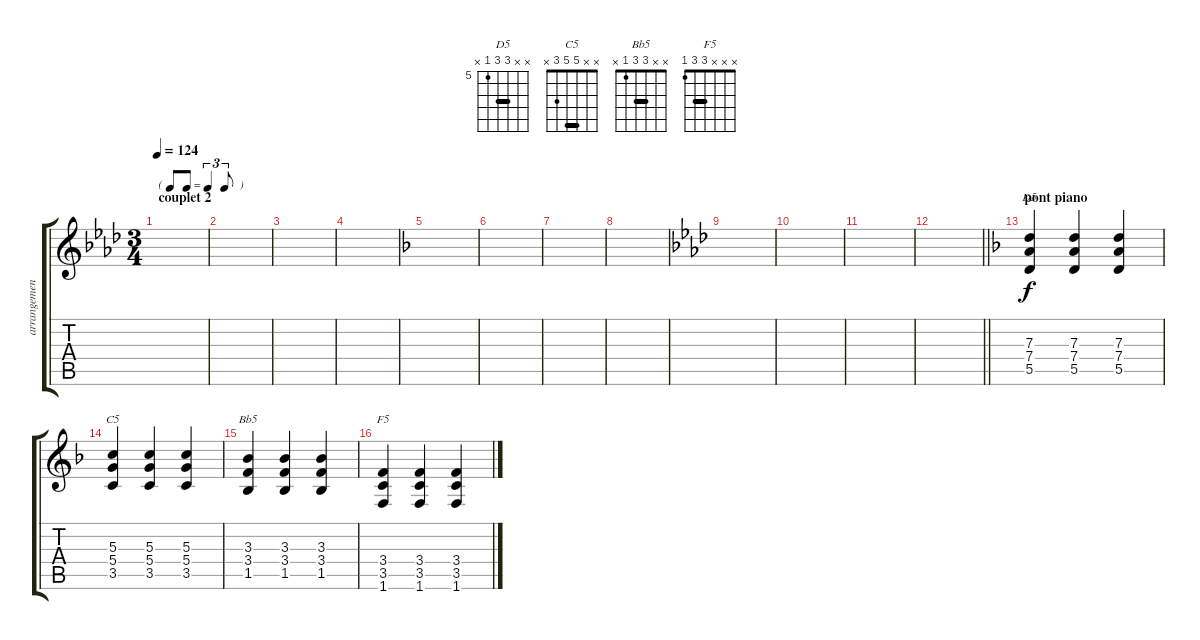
\track ("arrangements piano" "arrangemen") {instrument electricguitarjazz}
\staff {score tabs}
\tuning (E4 B3 G3 D3 A2 E2) {hide}
\chord ("D5" x x 7 7 5 x) {firstfret 5 barre 7}
\chord ("C5" x x 5 5 3 x) {barre 5}
\chord ("Bb5" x x 3 3 1 x) {barre 3}
\chord ("F5" x x x 3 3 1) {barre 3}
\ts (3 4)
\tf triplet8th
\section ("" "couplet 2")
\tempo 124
\clef g2
\ks ab
|
|
|
|
\ks f
|
|
|
|
\ks ab
|
|
|
\barLineRight lightlight
|
\section ("" "pont piano")
\ks f
(7.3 7.4 5.5).4{ch "D5"} (7.3 7.4 5.5).4 (7.3 7.4 5.5).4 |
(5.3 5.4 3.5).4{ch "C5"} (5.3 5.4 3.5).4 (5.3 5.4 3.5).4 |
(3.3 3.4 1.5).4{ch "Bb5"} (3.3 3.4 1.5).4 (3.3 3.4 1.5).4 |
(3.4 3.5 1.6).4{ch "F5"} (3.4 3.5 1.6).4 (3.4 3.5 1.6).4
